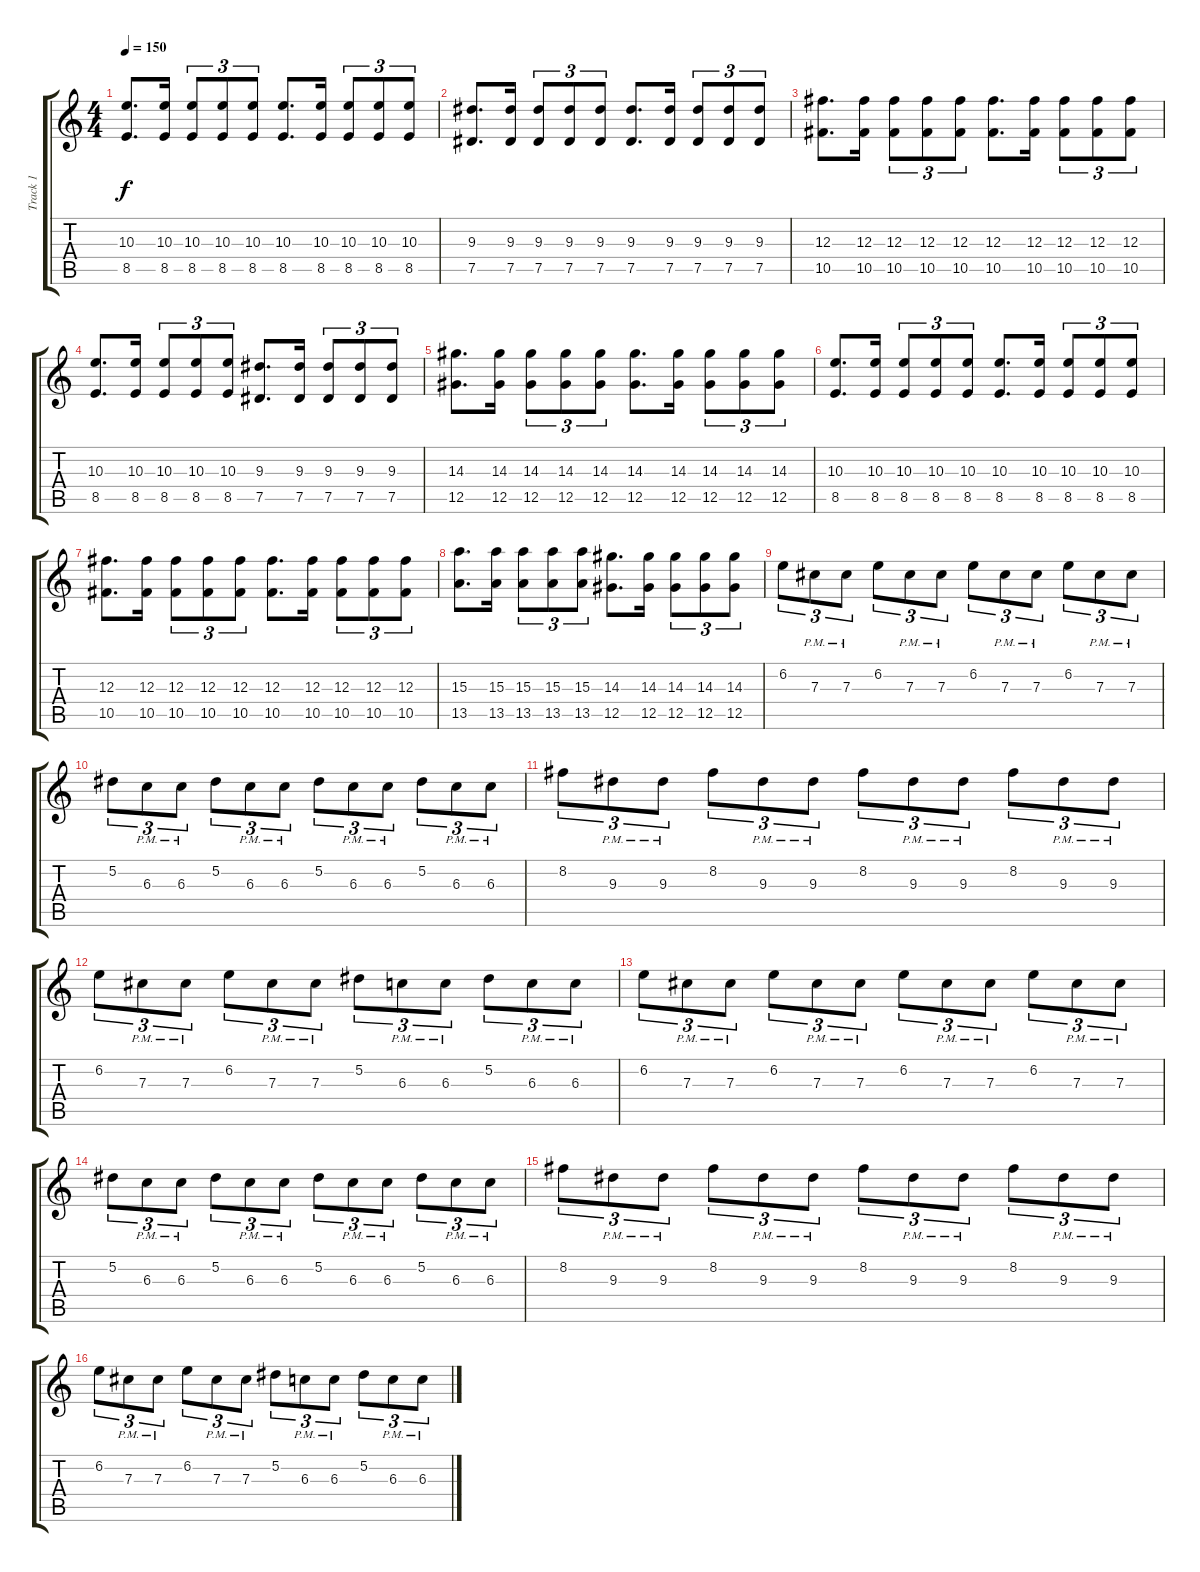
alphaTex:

\track ("Track 1" "Track 1") {instrument distortionguitar}
\staff {score tabs}
\tuning (Eb4 Bb3 Gb3 Db3 Ab2 Db2) {hide}
\ts (4 4)
\tempo 150
\clef g2
\ks c
(10.3 8.5).8{d dy f} (10.3 8.5).16 (10.3 8.5).8{tu (3 2)} (10.3 8.5).8{tu (3 2)} (10.3 8.5).8{tu (3 2)} (10.3 8.5).8{d} (10.3 8.5).16 (10.3 8.5).8{tu (3 2)} (10.3 8.5).8{tu (3 2)} (10.3 8.5).8{tu (3 2)} |
(9.3 7.5).8{d} (9.3 7.5).16 (9.3 7.5).8{tu (3 2)} (9.3 7.5).8{tu (3 2)} (9.3 7.5).8{tu (3 2)} (9.3 7.5).8{d} (9.3 7.5).16 (9.3 7.5).8{tu (3 2)} (9.3 7.5).8{tu (3 2)} (9.3 7.5).8{tu (3 2)} |
(12.3 10.5).8{d} (12.3 10.5).16 (12.3 10.5).8{tu (3 2)} (12.3 10.5).8{tu (3 2)} (12.3 10.5).8{tu (3 2)} (12.3 10.5).8{d} (12.3 10.5).16 (12.3 10.5).8{tu (3 2)} (12.3 10.5).8{tu (3 2)} (12.3 10.5).8{tu (3 2)} |
(10.3 8.5).8{d} (10.3 8.5).16 (10.3 8.5).8{tu (3 2)} (10.3 8.5).8{tu (3 2)} (10.3 8.5).8{tu (3 2)} (9.3 7.5).8{d} (9.3 7.5).16 (9.3 7.5).8{tu (3 2)} (9.3 7.5).8{tu (3 2)} (9.3 7.5).8{tu (3 2)} |
(14.3 12.5).8{d} (14.3 12.5).16 (14.3 12.5).8{tu (3 2)} (14.3 12.5).8{tu (3 2)} (14.3 12.5).8{tu (3 2)} (14.3 12.5).8{d} (14.3 12.5).16 (14.3 12.5).8{tu (3 2)} (14.3 12.5).8{tu (3 2)} (14.3 12.5).8{tu (3 2)} |
(10.3 8.5).8{d} (10.3 8.5).16 (10.3 8.5).8{tu (3 2)} (10.3 8.5).8{tu (3 2)} (10.3 8.5).8{tu (3 2)} (10.3 8.5).8{d} (10.3 8.5).16 (10.3 8.5).8{tu (3 2)} (10.3 8.5).8{tu (3 2)} (10.3 8.5).8{tu (3 2)} |
(12.3 10.5).8{d} (12.3 10.5).16 (12.3 10.5).8{tu (3 2)} (12.3 10.5).8{tu (3 2)} (12.3 10.5).8{tu (3 2)} (12.3 10.5).8{d} (12.3 10.5).16 (12.3 10.5).8{tu (3 2)} (12.3 10.5).8{tu (3 2)} (12.3 10.5).8{tu (3 2)} |
(15.3 13.5).8{d} (15.3 13.5).16 (15.3 13.5).8{tu (3 2)} (15.3 13.5).8{tu (3 2)} (15.3 13.5).8{tu (3 2)} (14.3 12.5).8{d} (14.3 12.5).16 (14.3 12.5).8{tu (3 2)} (14.3 12.5).8{tu (3 2)} (14.3 12.5).8{tu (3 2)} |
6.2.8{tu (3 2)} 7.3{pm}.8{tu (3 2)} 7.3{pm}.8{tu (3 2)} 6.2.8{tu (3 2)} 7.3{pm}.8{tu (3 2)} 7.3{pm}.8{tu (3 2)} 6.2.8{tu (3 2)} 7.3{pm}.8{tu (3 2)} 7.3{pm}.8{tu (3 2)} 6.2.8{tu (3 2)} 7.3{pm}.8{tu (3 2)} 7.3{pm}.8{tu (3 2)} |
5.2.8{tu (3 2)} 6.3{pm}.8{tu (3 2)} 6.3{pm}.8{tu (3 2)} 5.2.8{tu (3 2)} 6.3{pm}.8{tu (3 2)} 6.3{pm}.8{tu (3 2)} 5.2.8{tu (3 2)} 6.3{pm}.8{tu (3 2)} 6.3{pm}.8{tu (3 2)} 5.2.8{tu (3 2)} 6.3{pm}.8{tu (3 2)} 6.3{pm}.8{tu (3 2)} |
8.2.8{tu (3 2)} 9.3{pm}.8{tu (3 2)} 9.3{pm}.8{tu (3 2)} 8.2.8{tu (3 2)} 9.3{pm}.8{tu (3 2)} 9.3{pm}.8{tu (3 2)} 8.2.8{tu (3 2)} 9.3{pm}.8{tu (3 2)} 9.3{pm}.8{tu (3 2)} 8.2.8{tu (3 2)} 9.3{pm}.8{tu (3 2)} 9.3{pm}.8{tu (3 2)} |
6.2.8{tu (3 2)} 7.3{pm}.8{tu (3 2)} 7.3{pm}.8{tu (3 2)} 6.2.8{tu (3 2)} 7.3{pm}.8{tu (3 2)} 7.3{pm}.8{tu (3 2)} 5.2.8{tu (3 2)} 6.3{pm}.8{tu (3 2)} 6.3{pm}.8{tu (3 2)} 5.2.8{tu (3 2)} 6.3{pm}.8{tu (3 2)} 6.3{pm}.8{tu (3 2)} |
6.2.8{tu (3 2)} 7.3{pm}.8{tu (3 2)} 7.3{pm}.8{tu (3 2)} 6.2.8{tu (3 2)} 7.3{pm}.8{tu (3 2)} 7.3{pm}.8{tu (3 2)} 6.2.8{tu (3 2)} 7.3{pm}.8{tu (3 2)} 7.3{pm}.8{tu (3 2)} 6.2.8{tu (3 2)} 7.3{pm}.8{tu (3 2)} 7.3{pm}.8{tu (3 2)} |
5.2.8{tu (3 2)} 6.3{pm}.8{tu (3 2)} 6.3{pm}.8{tu (3 2)} 5.2.8{tu (3 2)} 6.3{pm}.8{tu (3 2)} 6.3{pm}.8{tu (3 2)} 5.2.8{tu (3 2)} 6.3{pm}.8{tu (3 2)} 6.3{pm}.8{tu (3 2)} 5.2.8{tu (3 2)} 6.3{pm}.8{tu (3 2)} 6.3{pm}.8{tu (3 2)} |
8.2.8{tu (3 2)} 9.3{pm}.8{tu (3 2)} 9.3{pm}.8{tu (3 2)} 8.2.8{tu (3 2)} 9.3{pm}.8{tu (3 2)} 9.3{pm}.8{tu (3 2)} 8.2.8{tu (3 2)} 9.3{pm}.8{tu (3 2)} 9.3{pm}.8{tu (3 2)} 8.2.8{tu (3 2)} 9.3{pm}.8{tu (3 2)} 9.3{pm}.8{tu (3 2)} |
6.2.8{tu (3 2)} 7.3{pm}.8{tu (3 2)} 7.3{pm}.8{tu (3 2)} 6.2.8{tu (3 2)} 7.3{pm}.8{tu (3 2)} 7.3{pm}.8{tu (3 2)} 5.2.8{tu (3 2)} 6.3{pm}.8{tu (3 2)} 6.3{pm}.8{tu (3 2)} 5.2.8{tu (3 2)} 6.3{pm}.8{tu (3 2)} 6.3{pm}.8{tu (3 2)}
